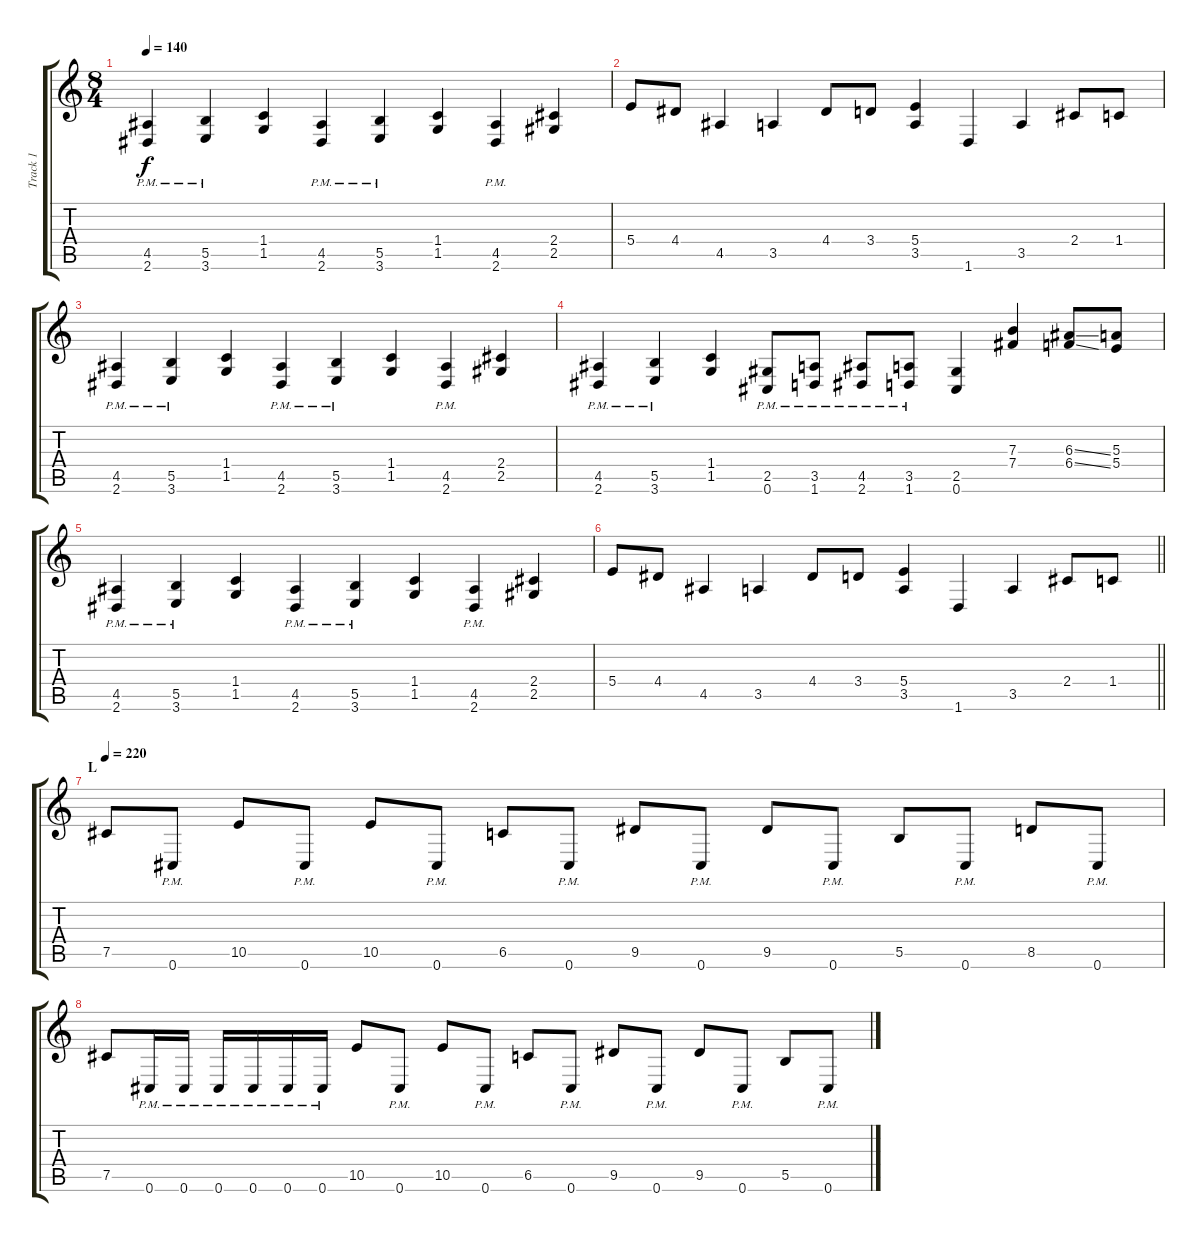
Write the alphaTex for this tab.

\track ("Track 1" "Track 1") {instrument distortionguitar}
\staff {score tabs}
\tuning (Db4 Ab3 E3 B2 Gb2 Db2) {hide}
\ts (8 4)
\tempo 140
\clef g2
\ks c
(4.5{pm} 2.6{pm}).4{dy f} (5.5{pm} 3.6{pm}).4 (1.4 1.5).4 (4.5{pm} 2.6{pm}).4 (5.5{pm} 3.6{pm}).4 (1.4 1.5).4 (4.5{pm} 2.6{pm}).4 (2.4 2.5).4 |
5.4.8 4.4.8 4.5.4 3.5.4 4.4.8 3.4.8 (5.4 3.5).4 1.6.4 3.5.4 2.4.8 1.4.8 |
(4.5{pm} 2.6{pm}).4 (5.5{pm} 3.6{pm}).4 (1.4 1.5).4 (4.5{pm} 2.6{pm}).4 (5.5{pm} 3.6{pm}).4 (1.4 1.5).4 (4.5{pm} 2.6{pm}).4 (2.4 2.5).4 |
(4.5{pm} 2.6{pm}).4 (5.5{pm} 3.6{pm}).4 (1.4 1.5).4 (2.5{pm} 0.6{pm}).8 (3.5{pm} 1.6{pm}).8 (4.5{pm} 2.6{pm}).8 (3.5{pm} 1.6{pm}).8 (2.5 0.6).4 (7.3 7.4).4 (6.3{ss} 6.4{ss}).8 (5.3 5.4).8 |
(4.5{pm} 2.6{pm}).4 (5.5{pm} 3.6{pm}).4 (1.4 1.5).4 (4.5{pm} 2.6{pm}).4 (5.5{pm} 3.6{pm}).4 (1.4 1.5).4 (4.5{pm} 2.6{pm}).4 (2.4 2.5).4 |
\barLineRight lightlight
5.4.8 4.4.8 4.5.4 3.5.4 4.4.8 3.4.8 (5.4 3.5).4 1.6.4 3.5.4 2.4.8 1.4.8 |
\section ("" "L")
\tempo 220
7.5.8 0.6{pm}.8 10.5.8 0.6{pm}.8 10.5.8 0.6{pm}.8 6.5.8 0.6{pm}.8 9.5.8 0.6{pm}.8 9.5.8 0.6{pm}.8 5.5.8 0.6{pm}.8 8.5.8 0.6{pm}.8 |
7.5.8 0.6{pm}.16 0.6{pm}.16 0.6{pm}.16 0.6{pm}.16 0.6{pm}.16 0.6{pm}.16 10.5.8 0.6{pm}.8 10.5.8 0.6{pm}.8 6.5.8 0.6{pm}.8 9.5.8 0.6{pm}.8 9.5.8 0.6{pm}.8 5.5.8 0.6{pm}.8
